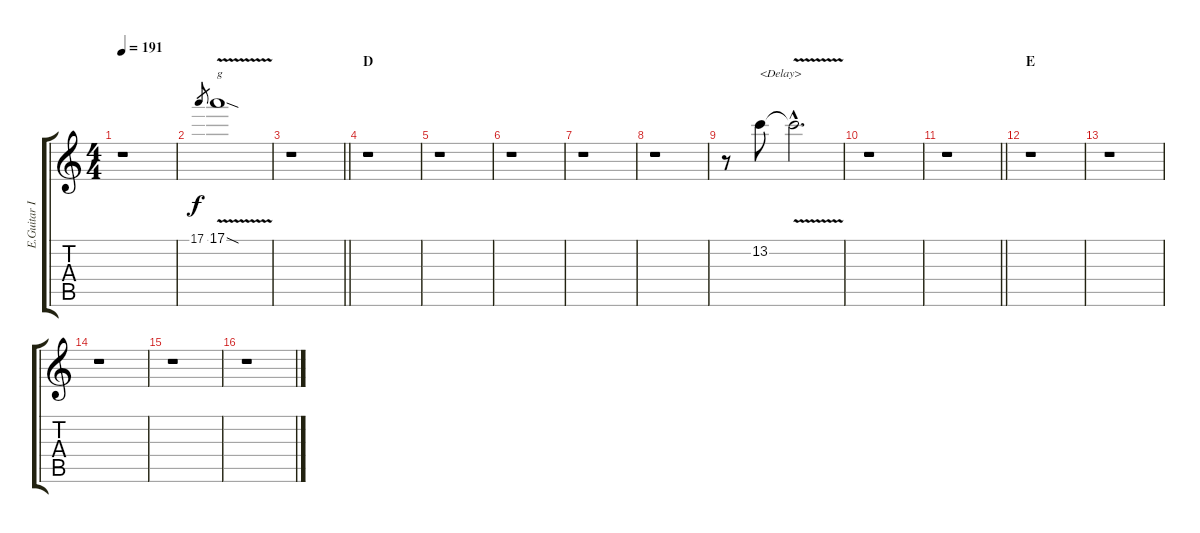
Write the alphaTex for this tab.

\track ("E.Guitar III" "E.Guitar I") {instrument overdrivenguitar}
\staff {score tabs}
\tuning (E4 B3 G3 D3 A2 E2) {hide}
\ts (4 4)
\tempo 191
\clef g2
\ks c
r.1{dy f} |
17.1.8{gr} 17.1{v sod}.1{txt "g"} |
\barLineRight lightlight
r.1 |
\section ("" "D")
r.1 |
r.1 |
r.1 |
r.1 |
r.1 |
r.8 13.2.8{txt "<Delay>"} 13.2{v hac t}.2{d} |
r.1 |
\barLineRight lightlight
r.1 |
\section ("" "E")
r.1 |
r.1 |
r.1 |
r.1 |
r.1
